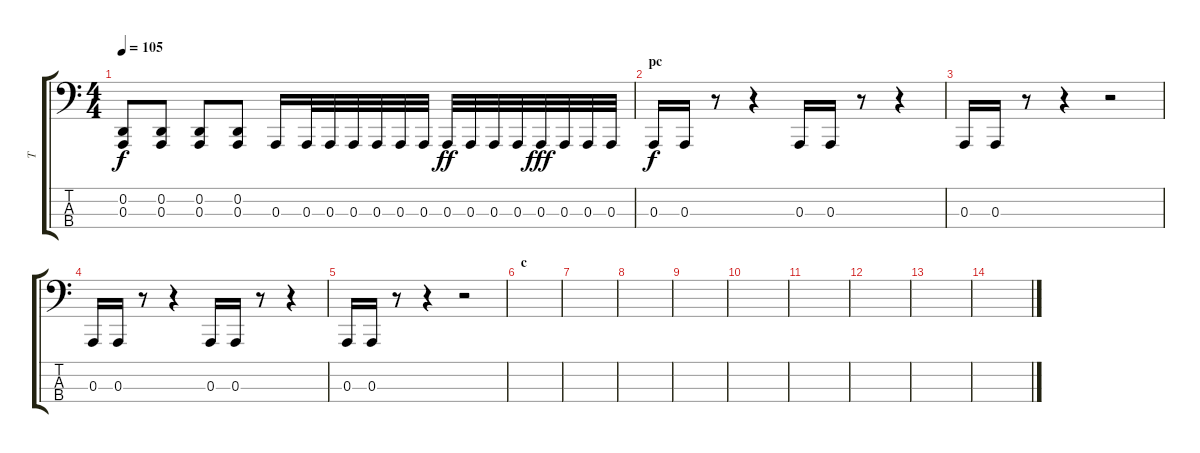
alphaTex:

\track ("T" "T") {instrument timpani}
\staff {score tabs}
\tuning (G2 D2 A1 E1) {hide}
\ts (4 4)
\tempo 105
\clef f4
\ks c
(0.2 0.3).8{dy f} (0.2 0.3).8 (0.2 0.3).8 (0.2 0.3).8 0.3.16 0.3.32 0.3.32 0.3.32 0.3.32 0.3.32 0.3.32 0.3.32{dy ff} 0.3.32 0.3.32 0.3.32 0.3.32{dy fff} 0.3.32 0.3.32 0.3.32 |
\section ("" "pc")
0.3.16{dy f} 0.3.16 r.8 r.4 0.3.16 0.3.16 r.8 r.4 |
0.3.16 0.3.16 r.8 r.4 r.2 |
0.3.16 0.3.16 r.8 r.4 0.3.16 0.3.16 r.8 r.4 |
0.3.16 0.3.16 r.8 r.4 r.2 |
\section ("" "c")
|
|
|
|
|
|
|
|
\section ("" "")
